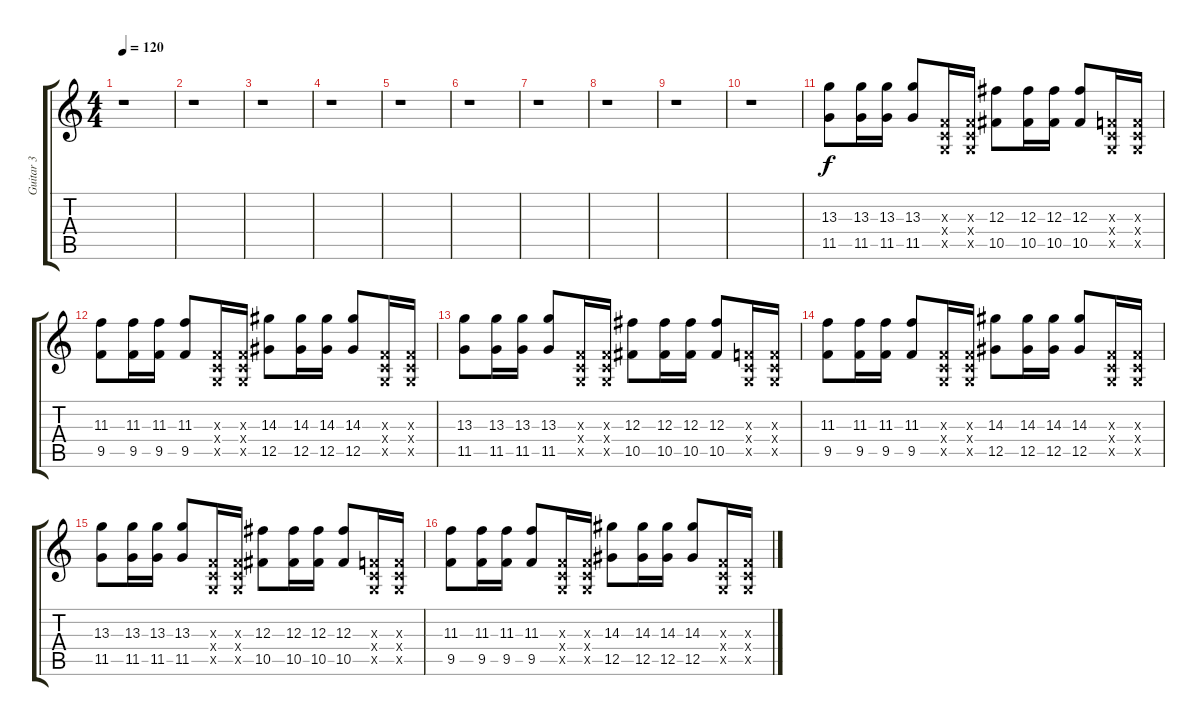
\track ("Guitar 3" "Guitar 3") {instrument overdrivenguitar}
\staff {score tabs}
\tuning (Eb4 Bb3 Gb3 Db3 Ab2 Eb2) {hide}
\ts (4 4)
\tempo 120
\clef g2
\ks c
r.1{dy f} |
r.1 |
r.1 |
r.1 |
r.1 |
r.1 |
r.1 |
r.1 |
r.1 |
r.1 |
(13.3 11.5).8 (13.3 11.5).16 (13.3 11.5).16 (13.3 11.5).8 (-1.3{x} -1.4{x} -1.5{x}).16 (-1.3{x} -1.4{x} -1.5{x}).16 (12.3 10.5).8 (12.3 10.5).16 (12.3 10.5).16 (12.3 10.5).8 (-1.3{x} -1.4{x} -1.5{x}).16 (-1.3{x} -1.4{x} -1.5{x}).16 |
(11.3 9.5).8 (11.3 9.5).16 (11.3 9.5).16 (11.3 9.5).8 (-1.3{x} -1.4{x} -1.5{x}).16 (-1.3{x} -1.4{x} -1.5{x}).16 (14.3 12.5).8 (14.3 12.5).16 (14.3 12.5).16 (14.3 12.5).8 (-1.3{x} -1.4{x} -1.5{x}).16 (-1.3{x} -1.4{x} -1.5{x}).16 |
(13.3 11.5).8 (13.3 11.5).16 (13.3 11.5).16 (13.3 11.5).8 (-1.3{x} -1.4{x} -1.5{x}).16 (-1.3{x} -1.4{x} -1.5{x}).16 (12.3 10.5).8 (12.3 10.5).16 (12.3 10.5).16 (12.3 10.5).8 (-1.3{x} -1.4{x} -1.5{x}).16 (-1.3{x} -1.4{x} -1.5{x}).16 |
(11.3 9.5).8 (11.3 9.5).16 (11.3 9.5).16 (11.3 9.5).8 (-1.3{x} -1.4{x} -1.5{x}).16 (-1.3{x} -1.4{x} -1.5{x}).16 (14.3 12.5).8 (14.3 12.5).16 (14.3 12.5).16 (14.3 12.5).8 (-1.3{x} -1.4{x} -1.5{x}).16 (-1.3{x} -1.4{x} -1.5{x}).16 |
(13.3 11.5).8 (13.3 11.5).16 (13.3 11.5).16 (13.3 11.5).8 (-1.3{x} -1.4{x} -1.5{x}).16 (-1.3{x} -1.4{x} -1.5{x}).16 (12.3 10.5).8 (12.3 10.5).16 (12.3 10.5).16 (12.3 10.5).8 (-1.3{x} -1.4{x} -1.5{x}).16 (-1.3{x} -1.4{x} -1.5{x}).16 |
(11.3 9.5).8 (11.3 9.5).16 (11.3 9.5).16 (11.3 9.5).8 (-1.3{x} -1.4{x} -1.5{x}).16 (-1.3{x} -1.4{x} -1.5{x}).16 (14.3 12.5).8 (14.3 12.5).16 (14.3 12.5).16 (14.3 12.5).8 (-1.3{x} -1.4{x} -1.5{x}).16 (-1.3{x} -1.4{x} -1.5{x}).16
